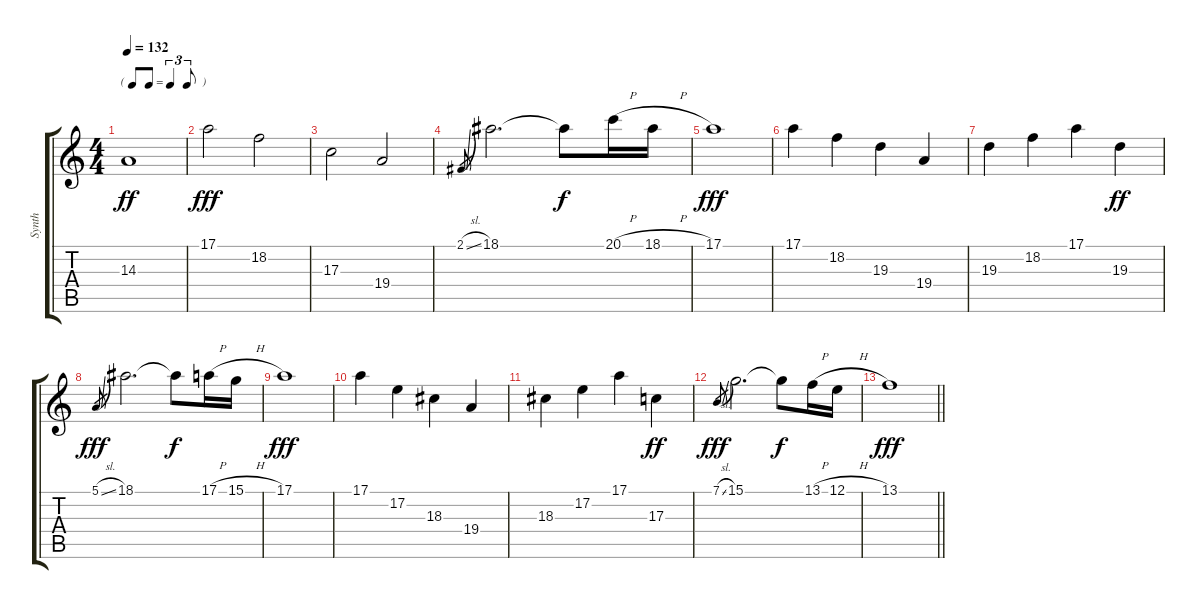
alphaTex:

\track ("Synth" "Synth") {instrument pad8sweep}
\staff {score tabs}
\tuning (E4 B3 G3 D3 A2 E2) {hide}
\ts (4 4)
\tf triplet8th
\tempo 132
\clef g2
\ks c
14.3.1{dy ff} |
17.1.2{dy fff} 18.2.2 |
17.3.2 19.4.2 |
2.1{sl}.8{gr} 18.1.2{d} 18.1{t}.8{dy f} 20.1{h}.16 18.1{h}.16 |
17.1.1{dy fff} |
17.1.4 18.2.4 19.3.4 19.4.4 |
19.3.4 18.2.4 17.1.4 19.3.4{dy ff} |
5.1{sl}.8{gr dy fff} 18.1.2{d} 18.1{t}.8{dy f} 17.1{h}.16 15.1{h}.16 |
17.1.1{dy fff} |
17.1.4 17.2.4 18.3.4 19.4.4 |
18.3.4 17.2.4 17.1.4 17.3.4{dy ff} |
7.1{sl}.8{gr dy fff} 15.1.2{d} 15.1{t}.8{dy f} 13.1{h}.16 12.1{h}.16 |
\barLineRight lightlight
13.1.1{dy fff}
